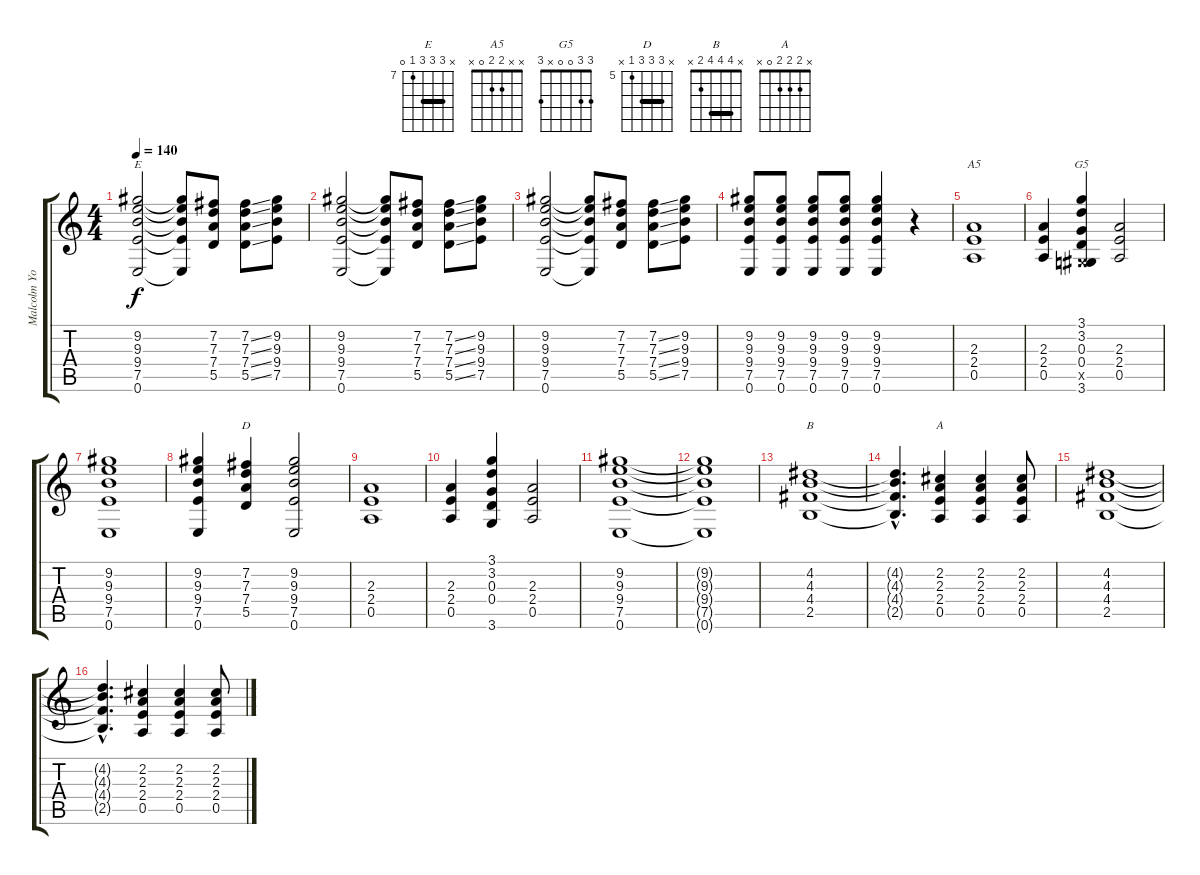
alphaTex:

\track ("Malcolm Young" "Malcolm Yo") {instrument overdrivenguitar}
\staff {score tabs}
\tuning (E4 B3 G3 D3 A2 E2) {hide}
\chord ("E" x 9 9 9 7 0) {firstfret 7 barre 9}
\chord ("A5" x x 2 2 0 x)
\chord ("G5" 3 3 0 0 x 3)
\chord ("D" x 7 7 7 5 x) {firstfret 5 barre 7}
\chord ("B" x 4 4 4 2 x) {barre 4}
\chord ("A" x 2 2 2 0 x)
\ts (4 4)
\tempo 140
\clef g2
\ks c
(9.2 9.3 9.4 7.5 0.6).2{ch "E" dy f} (9.2{t} 9.3{t} 9.4{t} 7.5{t} 0.6{t}).8 (7.2 7.3 7.4 5.5).8 (7.2{ss} 7.3{ss} 7.4{ss} 5.5{ss}).8 (9.2 9.3 9.4 7.5).8 |
(9.2 9.3 9.4 7.5 0.6).2 (9.2{t} 9.3{t} 9.4{t} 7.5{t} 0.6{t}).8 (7.2 7.3 7.4 5.5).8 (7.2{ss} 7.3{ss} 7.4{ss} 5.5{ss}).8 (9.2 9.3 9.4 7.5).8 |
(9.2 9.3 9.4 7.5 0.6).2 (9.2{t} 9.3{t} 9.4{t} 7.5{t} 0.6{t}).8 (7.2 7.3 7.4 5.5).8 (7.2{ss} 7.3{ss} 7.4{ss} 5.5{ss}).8 (9.2 9.3 9.4 7.5).8 |
(9.2 9.3 9.4 7.5 0.6).8 (9.2 9.3 9.4 7.5 0.6).8 (9.2 9.3 9.4 7.5 0.6).8 (9.2 9.3 9.4 7.5 0.6).8 (9.2 9.3 9.4 7.5 0.6).4 r.4 |
(2.3 2.4 0.5).1{ch "A5"} |
(2.3 2.4 0.5).4 (3.1 3.2 0.3 0.4 -1.5{x} 3.6).4{ch "G5"} (2.3 2.4 0.5).2 |
(9.2 9.3 9.4 7.5 0.6).1 |
(9.2 9.3 9.4 7.5 0.6).4 (7.2 7.3 7.4 5.5).4{ch "D"} (9.2 9.3 9.4 7.5 0.6).2 |
(2.3 2.4 0.5).1 |
(2.3 2.4 0.5).4 (3.1 3.2 0.3 0.4 3.6).4 (2.3 2.4 0.5).2 |
(9.2 9.3 9.4 7.5 0.6).1 |
(9.2{t} 9.3{t} 9.4{t} 7.5{t} 0.6{t}).1 |
(4.2 4.3 4.4 2.5).1{ch "B"} |
(4.2{hac t} 4.3{hac t} 4.4{hac t} 2.5{hac t}).4{d} (2.2 2.3 2.4 0.5).4{ch "A"} (2.2 2.3 2.4 0.5).4 (2.2 2.3 2.4 0.5).8 |
(4.2 4.3 4.4 2.5).1 |
(4.2{hac t} 4.3{hac t} 4.4{hac t} 2.5{hac t}).4{d} (2.2 2.3 2.4 0.5).4 (2.2 2.3 2.4 0.5).4 (2.2 2.3 2.4 0.5).8
